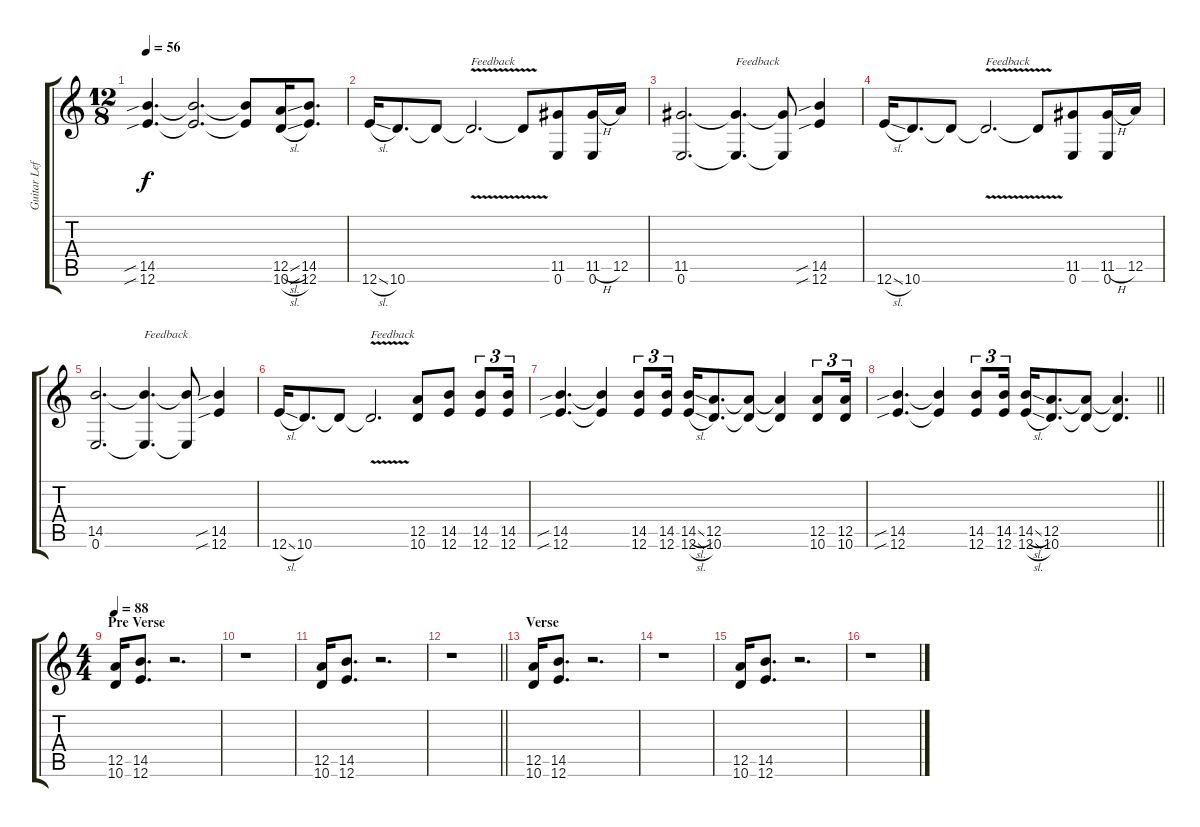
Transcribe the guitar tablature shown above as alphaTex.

\track ("Guitar Left" "Guitar Lef") {instrument distortionguitar}
\staff {score tabs}
\tuning (E4 B3 G3 D3 A2 E2) {hide}
\ts (12 8)
\tempo 56
\clef g2
\ks c
(14.5{sib} 12.6{sib}).4{d dy f instrument distortionguitar} (14.5{t} 12.6{t}).2{d} (14.5{t} 12.6{t}).8 (12.5{sl} 10.6{sl}).16 (14.5 12.6).8{d} |
12.6{sl}.16 10.6.8{d} 10.6{t}.8 10.6{v t}.2{d txt "Feedback"} 10.6{t}.8 (11.5 0.6).8 (11.5{h} 0.6).16 12.5.16 |
(11.5 0.6).2{d} (11.5{t} 0.6{t}).4{d txt "Feedback"} (11.5{t} 0.6{t}).8 (14.5{sib} 12.6{sib}).4 |
12.6{sl}.16 10.6.8{d} 10.6{t}.8 10.6{v t}.2{d txt "Feedback"} 10.6{t}.8 (11.5 0.6).8 (11.5{h} 0.6).16 12.5.16 |
(14.5 0.6).2{d} (14.5{t} 0.6{t}).4{d txt "Feedback"} (14.5{t} 0.6{t}).8 (14.5{sib} 12.6{sib}).4 |
12.6{sl}.16 10.6.8{d} 10.6{t}.8 10.6{v t}.2{d txt "Feedback"} (12.5 10.6).8 (14.5 12.6).8 (14.5 12.6).8{tu (3 2)} (14.5 12.6).16{tu (3 2)} |
(14.5{sib} 12.6{sib}).4{d} (14.5{t} 12.6{t}).4 (14.5 12.6).8{tu (3 2)} (14.5 12.6).16{tu (3 2)} (14.5{sl} 12.6{sl}).16 (12.5 10.6).8{d} (12.5{t} 10.6{t}).8 (12.5{t} 10.6{t}).4 (12.5 10.6).8{tu (3 2)} (12.5 10.6).16{tu (3 2)} |
\barLineRight lightlight
(14.5{sib} 12.6{sib}).4{d} (14.5{t} 12.6{t}).4 (14.5 12.6).8{tu (3 2)} (14.5 12.6).16{tu (3 2)} (14.5{sl} 12.6{sl}).16 (12.5 10.6).8{d} (12.5{t} 10.6{t}).8 (12.5{t} 10.6{t}).4{d} |
\ts (4 4)
\section ("" "Pre Verse")
\tempo 88
(12.5 10.6).16 (14.5 12.6).8{d} r.2{d} |
r.1 |
(12.5 10.6).16 (14.5 12.6).8{d} r.2{d} |
\barLineRight lightlight
r.1 |
\section ("" "Verse")
(12.5 10.6).16 (14.5 12.6).8{d} r.2{d} |
r.1 |
(12.5 10.6).16 (14.5 12.6).8{d} r.2{d} |
r.1
